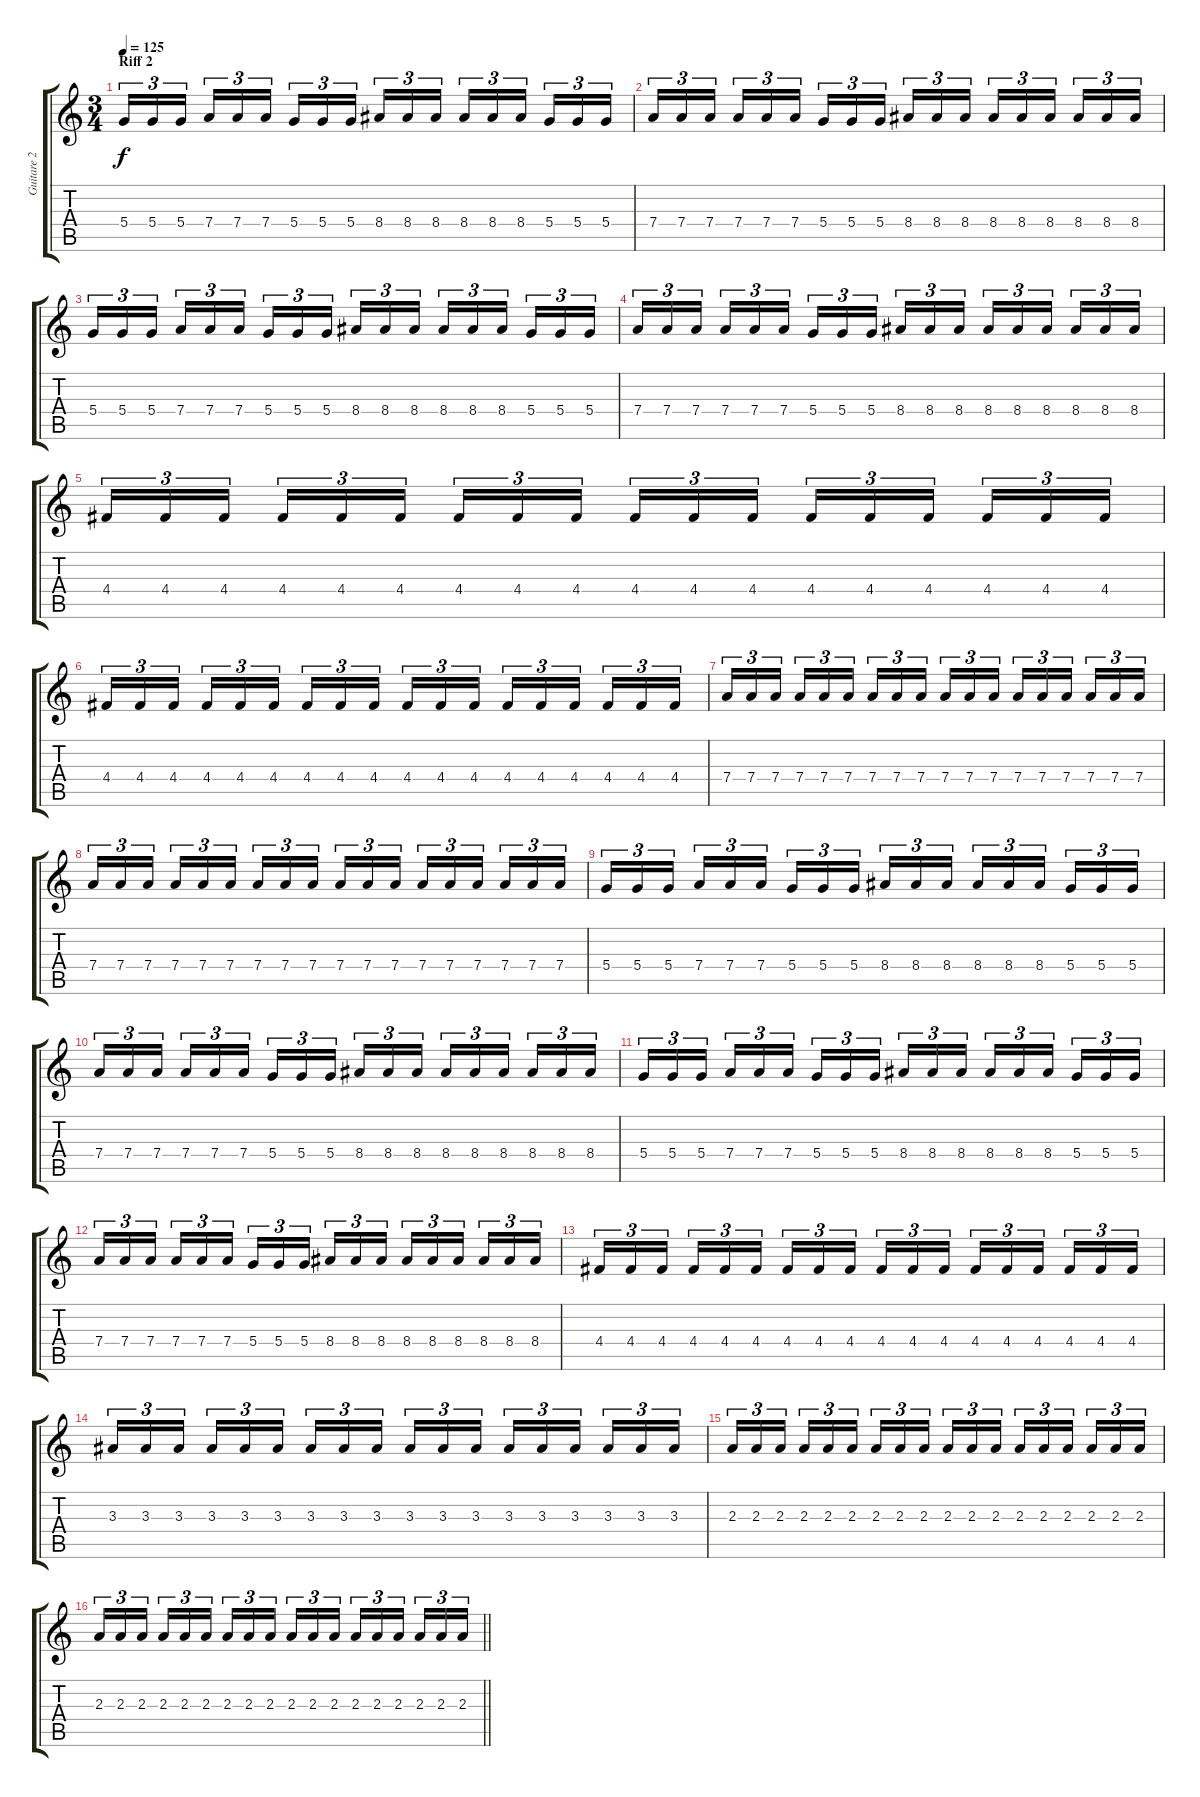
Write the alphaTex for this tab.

\track ("Guitare 2" "Guitare 2") {instrument distortionguitar}
\staff {score tabs}
\tuning (E4 B3 G3 D3 A2 E2) {hide}
\ts (3 4)
\section ("" "Riff 2")
\tempo 125
\clef g2
\ks c
5.4.16{tu (3 2) dy f} 5.4.16{tu (3 2)} 5.4.16{tu (3 2) beam splitsecondary} 7.4.16{tu (3 2)} 7.4.16{tu (3 2)} 7.4.16{tu (3 2)} 5.4.16{tu (3 2)} 5.4.16{tu (3 2)} 5.4.16{tu (3 2) beam splitsecondary} 8.4.16{tu (3 2)} 8.4.16{tu (3 2)} 8.4.16{tu (3 2)} 8.4.16{tu (3 2)} 8.4.16{tu (3 2)} 8.4.16{tu (3 2) beam splitsecondary} 5.4.16{tu (3 2)} 5.4.16{tu (3 2)} 5.4.16{tu (3 2)} |
7.4.16{tu (3 2)} 7.4.16{tu (3 2)} 7.4.16{tu (3 2) beam splitsecondary} 7.4.16{tu (3 2)} 7.4.16{tu (3 2)} 7.4.16{tu (3 2)} 5.4.16{tu (3 2)} 5.4.16{tu (3 2)} 5.4.16{tu (3 2) beam splitsecondary} 8.4.16{tu (3 2)} 8.4.16{tu (3 2)} 8.4.16{tu (3 2)} 8.4.16{tu (3 2)} 8.4.16{tu (3 2)} 8.4.16{tu (3 2) beam splitsecondary} 8.4.16{tu (3 2)} 8.4.16{tu (3 2)} 8.4.16{tu (3 2)} |
5.4.16{tu (3 2)} 5.4.16{tu (3 2)} 5.4.16{tu (3 2) beam splitsecondary} 7.4.16{tu (3 2)} 7.4.16{tu (3 2)} 7.4.16{tu (3 2)} 5.4.16{tu (3 2)} 5.4.16{tu (3 2)} 5.4.16{tu (3 2) beam splitsecondary} 8.4.16{tu (3 2)} 8.4.16{tu (3 2)} 8.4.16{tu (3 2)} 8.4.16{tu (3 2)} 8.4.16{tu (3 2)} 8.4.16{tu (3 2) beam splitsecondary} 5.4.16{tu (3 2)} 5.4.16{tu (3 2)} 5.4.16{tu (3 2)} |
7.4.16{tu (3 2)} 7.4.16{tu (3 2)} 7.4.16{tu (3 2) beam splitsecondary} 7.4.16{tu (3 2)} 7.4.16{tu (3 2)} 7.4.16{tu (3 2)} 5.4.16{tu (3 2)} 5.4.16{tu (3 2)} 5.4.16{tu (3 2) beam splitsecondary} 8.4.16{tu (3 2)} 8.4.16{tu (3 2)} 8.4.16{tu (3 2)} 8.4.16{tu (3 2)} 8.4.16{tu (3 2)} 8.4.16{tu (3 2) beam splitsecondary} 8.4.16{tu (3 2)} 8.4.16{tu (3 2)} 8.4.16{tu (3 2)} |
4.4.16{tu (3 2)} 4.4.16{tu (3 2)} 4.4.16{tu (3 2) beam splitsecondary} 4.4.16{tu (3 2)} 4.4.16{tu (3 2)} 4.4.16{tu (3 2)} 4.4.16{tu (3 2)} 4.4.16{tu (3 2)} 4.4.16{tu (3 2) beam splitsecondary} 4.4.16{tu (3 2)} 4.4.16{tu (3 2)} 4.4.16{tu (3 2)} 4.4.16{tu (3 2)} 4.4.16{tu (3 2)} 4.4.16{tu (3 2) beam splitsecondary} 4.4.16{tu (3 2)} 4.4.16{tu (3 2)} 4.4.16{tu (3 2)} |
4.4.16{tu (3 2)} 4.4.16{tu (3 2)} 4.4.16{tu (3 2) beam splitsecondary} 4.4.16{tu (3 2)} 4.4.16{tu (3 2)} 4.4.16{tu (3 2)} 4.4.16{tu (3 2)} 4.4.16{tu (3 2)} 4.4.16{tu (3 2) beam splitsecondary} 4.4.16{tu (3 2)} 4.4.16{tu (3 2)} 4.4.16{tu (3 2)} 4.4.16{tu (3 2)} 4.4.16{tu (3 2)} 4.4.16{tu (3 2) beam splitsecondary} 4.4.16{tu (3 2)} 4.4.16{tu (3 2)} 4.4.16{tu (3 2)} |
7.4.16{tu (3 2)} 7.4.16{tu (3 2)} 7.4.16{tu (3 2) beam splitsecondary} 7.4.16{tu (3 2)} 7.4.16{tu (3 2)} 7.4.16{tu (3 2)} 7.4.16{tu (3 2)} 7.4.16{tu (3 2)} 7.4.16{tu (3 2) beam splitsecondary} 7.4.16{tu (3 2)} 7.4.16{tu (3 2)} 7.4.16{tu (3 2)} 7.4.16{tu (3 2)} 7.4.16{tu (3 2)} 7.4.16{tu (3 2) beam splitsecondary} 7.4.16{tu (3 2)} 7.4.16{tu (3 2)} 7.4.16{tu (3 2)} |
7.4.16{tu (3 2)} 7.4.16{tu (3 2)} 7.4.16{tu (3 2) beam splitsecondary} 7.4.16{tu (3 2)} 7.4.16{tu (3 2)} 7.4.16{tu (3 2)} 7.4.16{tu (3 2)} 7.4.16{tu (3 2)} 7.4.16{tu (3 2) beam splitsecondary} 7.4.16{tu (3 2)} 7.4.16{tu (3 2)} 7.4.16{tu (3 2)} 7.4.16{tu (3 2)} 7.4.16{tu (3 2)} 7.4.16{tu (3 2) beam splitsecondary} 7.4.16{tu (3 2)} 7.4.16{tu (3 2)} 7.4.16{tu (3 2)} |
5.4.16{tu (3 2)} 5.4.16{tu (3 2)} 5.4.16{tu (3 2) beam splitsecondary} 7.4.16{tu (3 2)} 7.4.16{tu (3 2)} 7.4.16{tu (3 2)} 5.4.16{tu (3 2)} 5.4.16{tu (3 2)} 5.4.16{tu (3 2) beam splitsecondary} 8.4.16{tu (3 2)} 8.4.16{tu (3 2)} 8.4.16{tu (3 2)} 8.4.16{tu (3 2)} 8.4.16{tu (3 2)} 8.4.16{tu (3 2) beam splitsecondary} 5.4.16{tu (3 2)} 5.4.16{tu (3 2)} 5.4.16{tu (3 2)} |
7.4.16{tu (3 2)} 7.4.16{tu (3 2)} 7.4.16{tu (3 2) beam splitsecondary} 7.4.16{tu (3 2)} 7.4.16{tu (3 2)} 7.4.16{tu (3 2)} 5.4.16{tu (3 2)} 5.4.16{tu (3 2)} 5.4.16{tu (3 2) beam splitsecondary} 8.4.16{tu (3 2)} 8.4.16{tu (3 2)} 8.4.16{tu (3 2)} 8.4.16{tu (3 2)} 8.4.16{tu (3 2)} 8.4.16{tu (3 2) beam splitsecondary} 8.4.16{tu (3 2)} 8.4.16{tu (3 2)} 8.4.16{tu (3 2)} |
5.4.16{tu (3 2)} 5.4.16{tu (3 2)} 5.4.16{tu (3 2) beam splitsecondary} 7.4.16{tu (3 2)} 7.4.16{tu (3 2)} 7.4.16{tu (3 2)} 5.4.16{tu (3 2)} 5.4.16{tu (3 2)} 5.4.16{tu (3 2) beam splitsecondary} 8.4.16{tu (3 2)} 8.4.16{tu (3 2)} 8.4.16{tu (3 2)} 8.4.16{tu (3 2)} 8.4.16{tu (3 2)} 8.4.16{tu (3 2) beam splitsecondary} 5.4.16{tu (3 2)} 5.4.16{tu (3 2)} 5.4.16{tu (3 2)} |
7.4.16{tu (3 2)} 7.4.16{tu (3 2)} 7.4.16{tu (3 2) beam splitsecondary} 7.4.16{tu (3 2)} 7.4.16{tu (3 2)} 7.4.16{tu (3 2)} 5.4.16{tu (3 2)} 5.4.16{tu (3 2)} 5.4.16{tu (3 2) beam splitsecondary} 8.4.16{tu (3 2)} 8.4.16{tu (3 2)} 8.4.16{tu (3 2)} 8.4.16{tu (3 2)} 8.4.16{tu (3 2)} 8.4.16{tu (3 2) beam splitsecondary} 8.4.16{tu (3 2)} 8.4.16{tu (3 2)} 8.4.16{tu (3 2)} |
4.4.16{tu (3 2)} 4.4.16{tu (3 2)} 4.4.16{tu (3 2) beam splitsecondary} 4.4.16{tu (3 2)} 4.4.16{tu (3 2)} 4.4.16{tu (3 2)} 4.4.16{tu (3 2)} 4.4.16{tu (3 2)} 4.4.16{tu (3 2) beam splitsecondary} 4.4.16{tu (3 2)} 4.4.16{tu (3 2)} 4.4.16{tu (3 2)} 4.4.16{tu (3 2)} 4.4.16{tu (3 2)} 4.4.16{tu (3 2) beam splitsecondary} 4.4.16{tu (3 2)} 4.4.16{tu (3 2)} 4.4.16{tu (3 2)} |
3.3.16{tu (3 2)} 3.3.16{tu (3 2)} 3.3.16{tu (3 2) beam splitsecondary} 3.3.16{tu (3 2)} 3.3.16{tu (3 2)} 3.3.16{tu (3 2)} 3.3.16{tu (3 2)} 3.3.16{tu (3 2)} 3.3.16{tu (3 2) beam splitsecondary} 3.3.16{tu (3 2)} 3.3.16{tu (3 2)} 3.3.16{tu (3 2)} 3.3.16{tu (3 2)} 3.3.16{tu (3 2)} 3.3.16{tu (3 2) beam splitsecondary} 3.3.16{tu (3 2)} 3.3.16{tu (3 2)} 3.3.16{tu (3 2)} |
2.3.16{tu (3 2)} 2.3.16{tu (3 2)} 2.3.16{tu (3 2) beam splitsecondary} 2.3.16{tu (3 2)} 2.3.16{tu (3 2)} 2.3.16{tu (3 2)} 2.3.16{tu (3 2)} 2.3.16{tu (3 2)} 2.3.16{tu (3 2) beam splitsecondary} 2.3.16{tu (3 2)} 2.3.16{tu (3 2)} 2.3.16{tu (3 2)} 2.3.16{tu (3 2)} 2.3.16{tu (3 2)} 2.3.16{tu (3 2) beam splitsecondary} 2.3.16{tu (3 2)} 2.3.16{tu (3 2)} 2.3.16{tu (3 2)} |
\barLineRight lightlight
2.3.16{tu (3 2)} 2.3.16{tu (3 2)} 2.3.16{tu (3 2) beam splitsecondary} 2.3.16{tu (3 2)} 2.3.16{tu (3 2)} 2.3.16{tu (3 2)} 2.3.16{tu (3 2)} 2.3.16{tu (3 2)} 2.3.16{tu (3 2) beam splitsecondary} 2.3.16{tu (3 2)} 2.3.16{tu (3 2)} 2.3.16{tu (3 2)} 2.3.16{tu (3 2)} 2.3.16{tu (3 2)} 2.3.16{tu (3 2) beam splitsecondary} 2.3.16{tu (3 2)} 2.3.16{tu (3 2)} 2.3.16{tu (3 2)}
